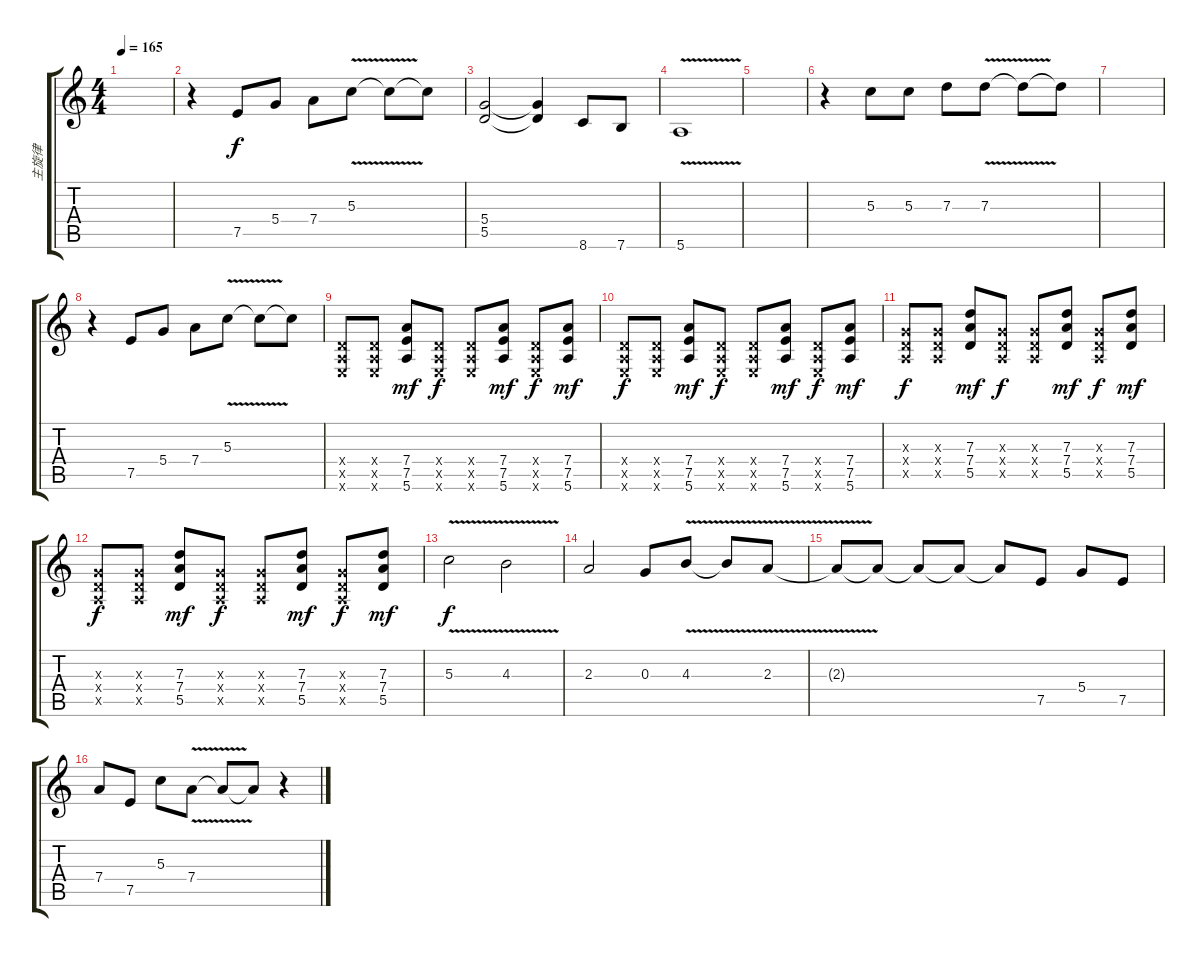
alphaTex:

\track ("主旋律" "主旋律") {instrument overdrivenguitar}
\staff {score tabs}
\tuning (E4 B3 G3 D3 A2 E2) {hide}
\ts (4 4)
\tempo 165
\clef g2
\ks c
|
r.4 7.5.8 5.4.8 7.4.8 5.3{v}.8 5.3{t}.8 5.3{t}.8 |
(5.4 5.5).2 (5.4{t} 5.5{t}).4 8.6.8 7.6.8 |
5.6{v}.1 |
|
r.4 5.3.8 5.3.8 7.3.8 7.3{v}.8 7.3{t}.8 7.3{t}.8 |
|
r.4 7.5.8 5.4.8 7.4.8 5.3{v}.8 5.3{t}.8 5.3{t}.8 |
(0.4{x} 0.5{x} 0.6{x}).8 (0.4{x} 0.5{x} 0.6{x}).8 (7.4 7.5 5.6).8{dy mf} (0.4{x} 0.5{x} 0.6{x}).8{dy f} (0.4{x} 0.5{x} 0.6{x}).8 (7.4 7.5 5.6).8{dy mf} (0.4{x} 0.5{x} 0.6{x}).8{dy f} (7.4 7.5 5.6).8{dy mf} |
(0.4{x} 0.5{x} 0.6{x}).8{dy f} (0.4{x} 0.5{x} 0.6{x}).8 (7.4 7.5 5.6).8{dy mf} (0.4{x} 0.5{x} 0.6{x}).8{dy f} (0.4{x} 0.5{x} 0.6{x}).8 (7.4 7.5 5.6).8{dy mf} (0.4{x} 0.5{x} 0.6{x}).8{dy f} (7.4 7.5 5.6).8{dy mf} |
(0.3{x} 0.4{x} 0.5{x}).8{dy f} (0.3{x} 0.4{x} 0.5{x}).8 (7.3 7.4 5.5).8{dy mf} (0.3{x} 0.4{x} 0.5{x}).8{dy f} (0.3{x} 0.4{x} 0.5{x}).8 (7.3 7.4 5.5).8{dy mf} (0.3{x} 0.4{x} 0.5{x}).8{dy f} (7.3 7.4 5.5).8{dy mf} |
(0.3{x} 0.4{x} 0.5{x}).8{dy f} (0.3{x} 0.4{x} 0.5{x}).8 (7.3 7.4 5.5).8{dy mf} (0.3{x} 0.4{x} 0.5{x}).8{dy f} (0.3{x} 0.4{x} 0.5{x}).8 (7.3 7.4 5.5).8{dy mf} (0.3{x} 0.4{x} 0.5{x}).8{dy f} (7.3 7.4 5.5).8{dy mf} |
5.3{v}.2{dy f} 4.3{v}.2 |
2.3.2 0.3.8 4.3{v}.8 4.3{t}.8 2.3{v}.8 |
2.3{t}.8 2.3{t}.8 2.3{t}.8 2.3{t}.8 2.3{t}.8 7.5.8 5.4.8 7.5.8 |
7.4.8 7.5.8 5.3.8 7.4{v}.8 7.4{t}.8 7.4{t}.8 r.4
